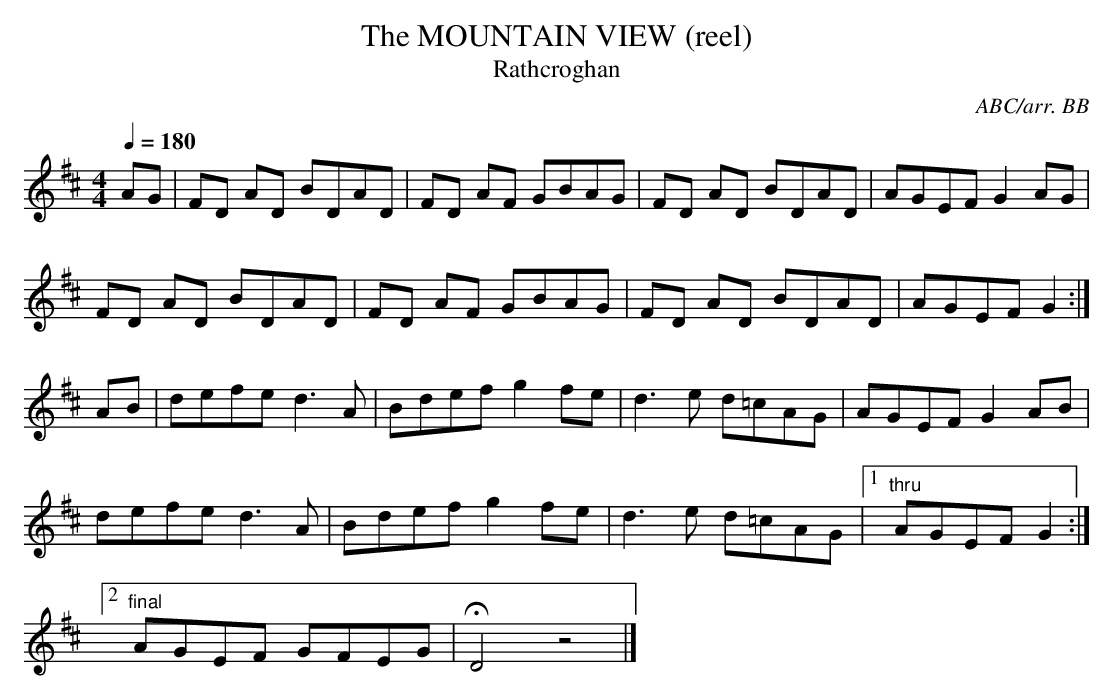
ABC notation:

X:1
T:MOUNTAIN VIEW (reel), The
T:Rathcroghan
C:ABC/arr. BB
Q:1/4=180
M:4/4
L:1/8
K:D
AG|FD AD BDAD|FD AF GBAG|FD AD BDAD|AGEF G2 AG|
FD AD BDAD|FD AF GBAG|FD AD BDAD|AGEF G2 :|
AB|defe d3 A|Bdef g2 fe|d3 e d=cAG|AGEF G2 AB|
defe d3 A|Bdef g2 fe|d3 e d=cAG|1 "thru"AGEF G2 :|
[2 "final"AGEF GFEG|HD4z4|]
